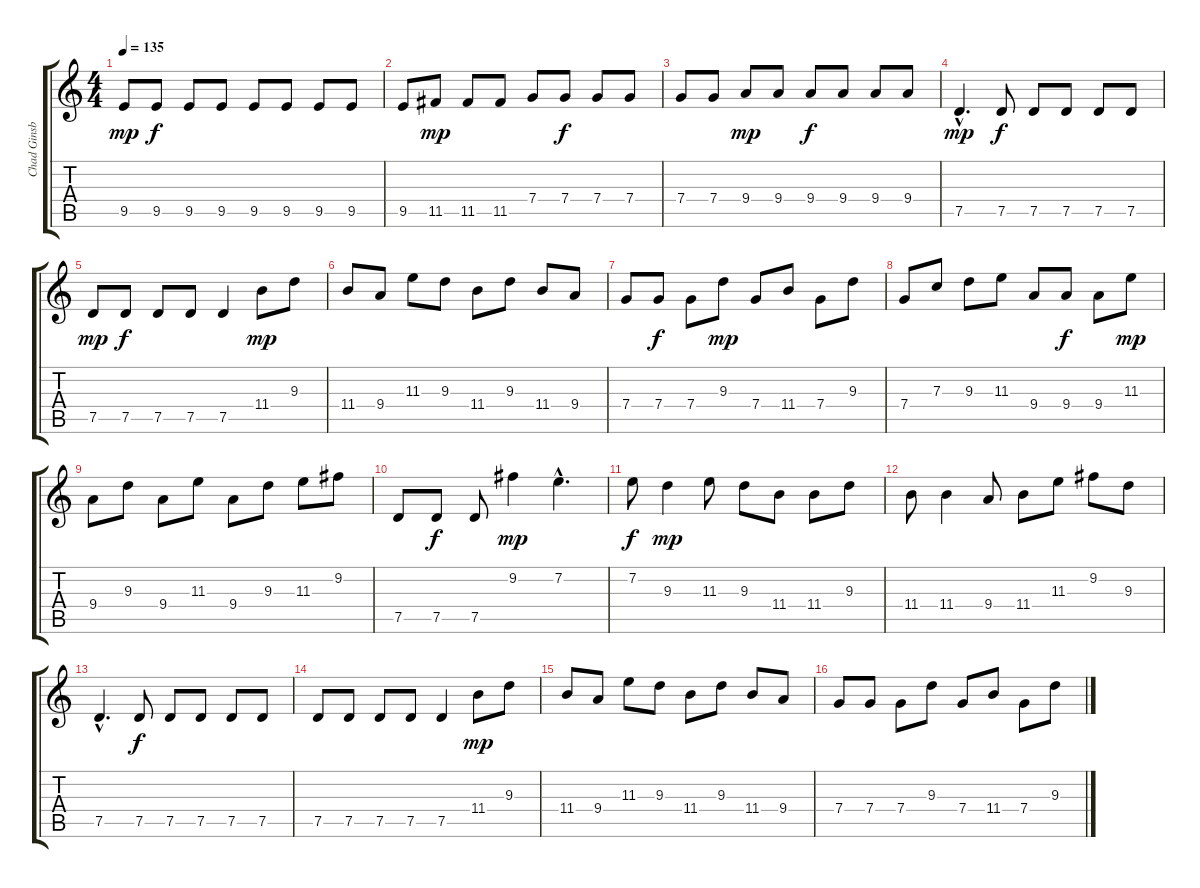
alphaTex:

\track ("Chad Ginsburg" "Chad Ginsb") {instrument distortionguitar}
\staff {score tabs}
\tuning (D4 A3 F3 C3 G2 D2) {hide}
\ts (4 4)
\tempo 135
\clef g2
\ks c
9.5.8{dy mp} 9.5.8{dy f} 9.5.8 9.5.8 9.5.8 9.5.8 9.5.8 9.5.8 |
9.5.8 11.5.8{dy mp} 11.5.8 11.5.8 7.4.8 7.4.8{dy f} 7.4.8 7.4.8 |
7.4.8 7.4.8 9.4.8{dy mp} 9.4.8 9.4.8{dy f} 9.4.8 9.4.8 9.4.8 |
7.5{hac}.4{d dy mp} 7.5.8{dy f} 7.5.8 7.5.8 7.5.8 7.5.8 |
7.5.8{dy mp} 7.5.8{dy f} 7.5.8 7.5.8 7.5.4 11.4.8{dy mp} 9.3.8 |
11.4.8 9.4.8 11.3.8 9.3.8 11.4.8 9.3.8 11.4.8 9.4.8 |
7.4.8 7.4.8{dy f} 7.4.8 9.3.8{dy mp} 7.4.8 11.4.8 7.4.8 9.3.8 |
7.4.8 7.3.8 9.3.8 11.3.8 9.4.8 9.4.8{dy f} 9.4.8 11.3.8{dy mp} |
9.4.8 9.3.8 9.4.8 11.3.8 9.4.8 9.3.8 11.3.8 9.2.8 |
7.5.8 7.5.8{dy f} 7.5.8 9.2.4{dy mp} 7.2{hac}.4{d} |
7.2.8{dy f} 9.3.4{dy mp} 11.3.8 9.3.8 11.4.8 11.4.8 9.3.8 |
11.4.8 11.4.4 9.4.8 11.4.8 11.3.8 9.2.8 9.3.8 |
7.5{hac}.4{d} 7.5.8{dy f} 7.5.8 7.5.8 7.5.8 7.5.8 |
7.5.8 7.5.8 7.5.8 7.5.8 7.5.4 11.4.8{dy mp} 9.3.8 |
11.4.8 9.4.8 11.3.8 9.3.8 11.4.8 9.3.8 11.4.8 9.4.8 |
7.4.8 7.4.8 7.4.8 9.3.8 7.4.8 11.4.8 7.4.8 9.3.8
